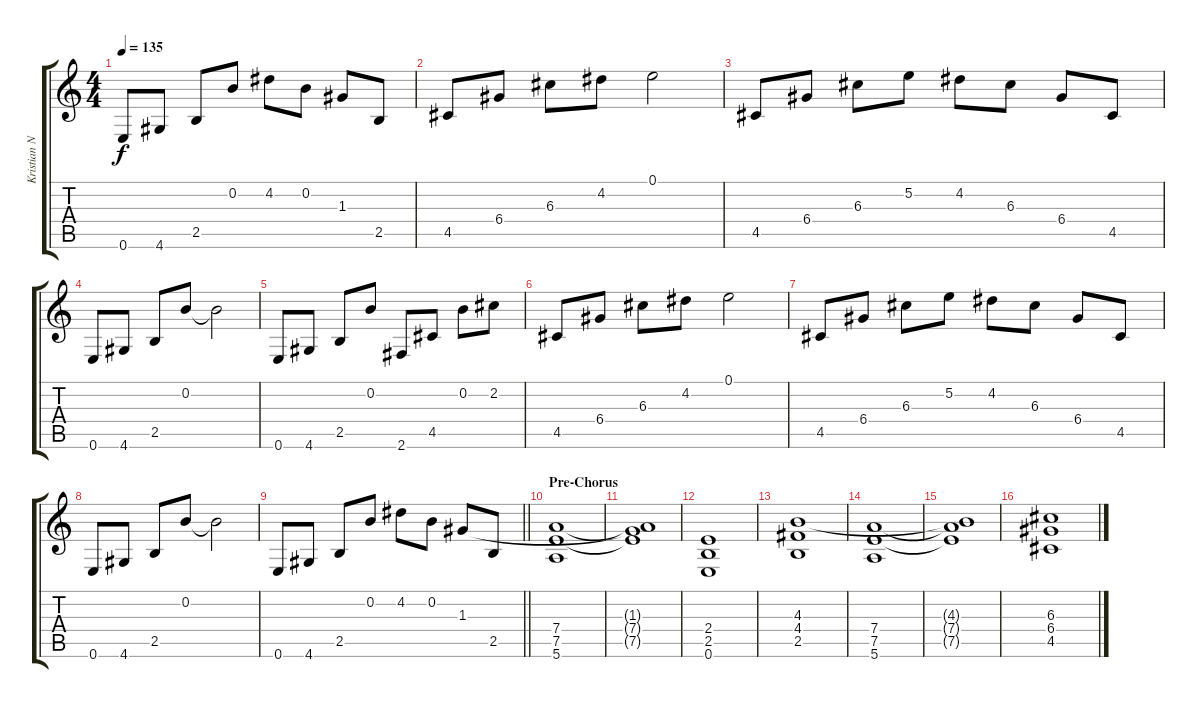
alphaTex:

\track ("Kristian Niemann" "Kristian N") {instrument distortionguitar}
\staff {score tabs}
\tuning (E4 B3 G3 D3 A2 E2) {hide}
\ts (4 4)
\tempo 135
\clef g2
\ks c
0.6.8{dy f} 4.6.8 2.5.8 0.2.8 4.2.8 0.2.8 1.3.8 2.5.8 |
4.5.8 6.4.8 6.3.8 4.2.8 0.1.2 |
4.5.8 6.4.8 6.3.8 5.2.8 4.2.8 6.3.8 6.4.8 4.5.8 |
0.6.8 4.6.8 2.5.8 0.2.8 0.2{t}.2 |
0.6.8 4.6.8 2.5.8 0.2.8 2.6.8 4.5.8 0.2.8 2.2.8 |
4.5.8 6.4.8 6.3.8 4.2.8 0.1.2 |
4.5.8 6.4.8 6.3.8 5.2.8 4.2.8 6.3.8 6.4.8 4.5.8 |
0.6.8 4.6.8 2.5.8 0.2.8 0.2{t}.2 |
\barLineRight lightlight
0.6.8 4.6.8 2.5.8 0.2.8 4.2.8 0.2.8 1.3.8 2.5.8 |
\section ("" "Pre-Chorus")
(7.4 7.5 5.6).1{instrument distortionguitar} |
(1.3{t} 7.4{t} 7.5{t}).1 |
(2.4 2.5 0.6).1 |
(4.3 4.4 2.5).1 |
(7.4 7.5 5.6).1 |
(4.3{t} 7.4{t} 7.5{t}).1 |
(6.3 6.4 4.5).1
